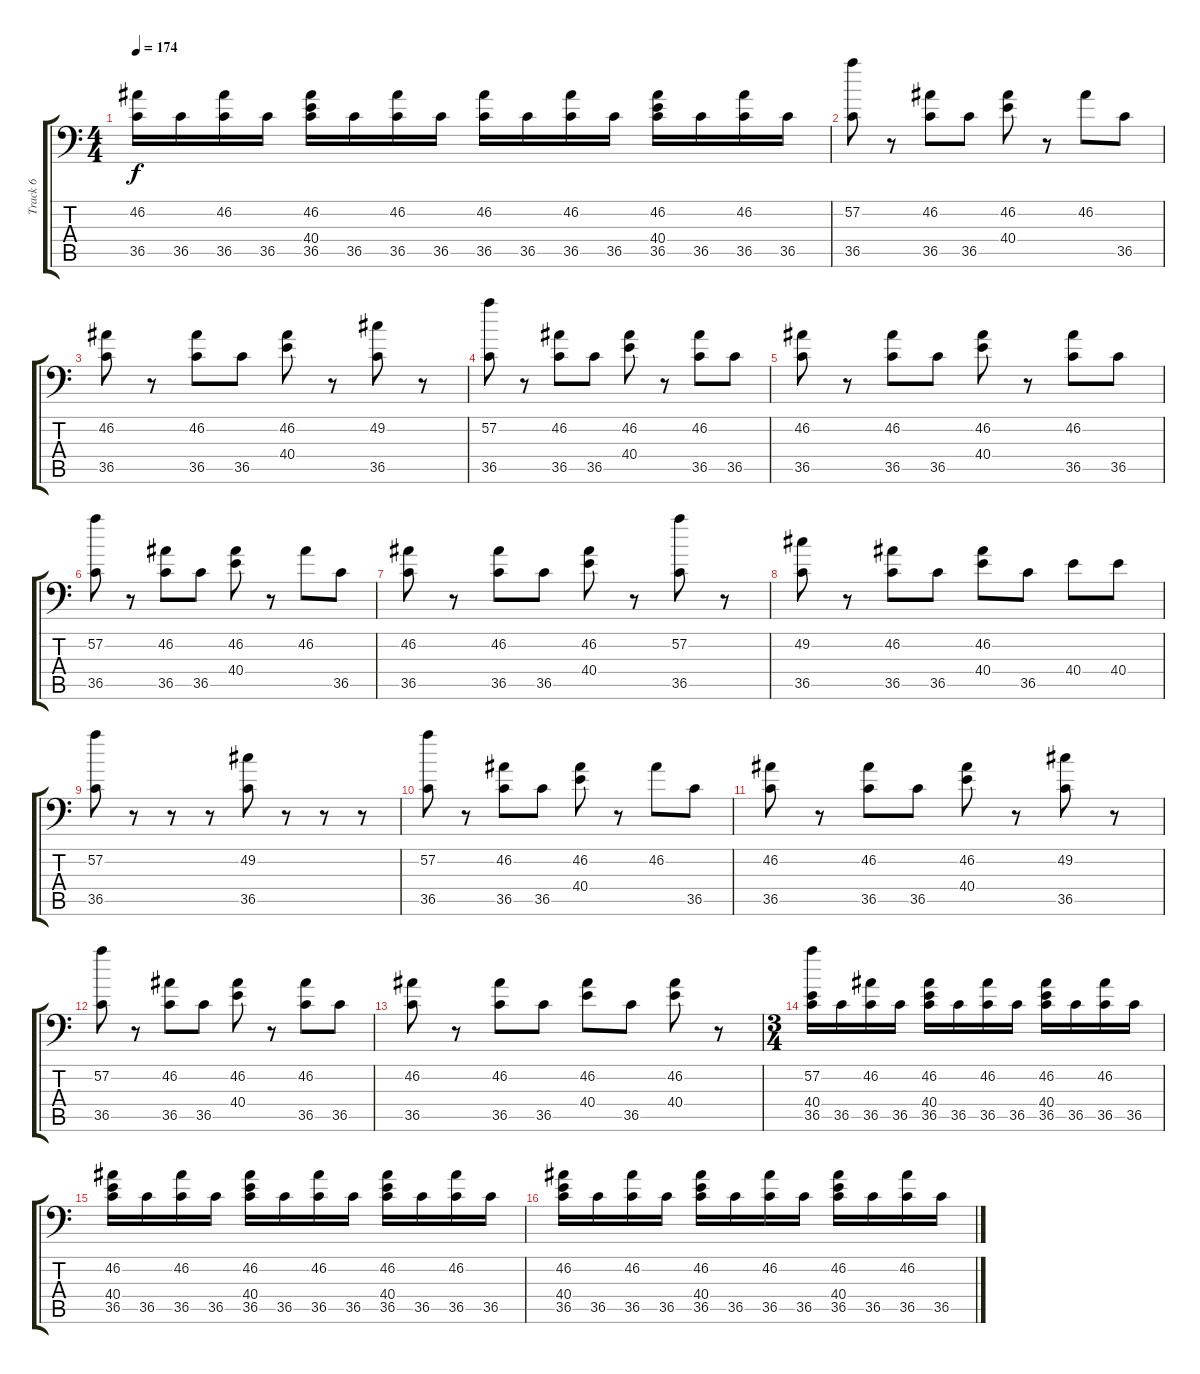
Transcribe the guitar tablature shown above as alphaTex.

\track ("Track 6" "Track 6") {instrument acousticgrandpiano}
\staff {score tabs}
\tuning (C-1 C-1 C-1 C-1 C-1 C-1) {hide}
\ts (4 4)
\tempo 174
\clef f4
\ks c
(46.2 36.5).16{dy f} 36.5.16 (46.2 36.5).16 36.5.16 (46.2 40.4 36.5).16 36.5.16 (46.2 36.5).16 36.5.16 (46.2 36.5).16 36.5.16 (46.2 36.5).16 36.5.16 (46.2 40.4 36.5).16 36.5.16 (46.2 36.5).16 36.5.16 |
(57.2 36.5).8 r.8 (46.2 36.5).8 36.5.8 (46.2 40.4).8 r.8 46.2.8 36.5.8 |
(46.2 36.5).8 r.8 (46.2 36.5).8 36.5.8 (46.2 40.4).8 r.8 (49.2 36.5).8 r.8 |
(57.2 36.5).8 r.8 (46.2 36.5).8 36.5.8 (46.2 40.4).8 r.8 (46.2 36.5).8 36.5.8 |
(46.2 36.5).8 r.8 (46.2 36.5).8 36.5.8 (46.2 40.4).8 r.8 (46.2 36.5).8 36.5.8 |
(57.2 36.5).8 r.8 (46.2 36.5).8 36.5.8 (46.2 40.4).8 r.8 46.2.8 36.5.8 |
(46.2 36.5).8 r.8 (46.2 36.5).8 36.5.8 (46.2 40.4).8 r.8 (57.2 36.5).8 r.8 |
(49.2 36.5).8 r.8 (46.2 36.5).8 36.5.8 (46.2 40.4).8 36.5.8 40.4.8 40.4.8 |
(57.2 36.5).8 r.8 r.8 r.8 (49.2 36.5).8 r.8 r.8 r.8 |
(57.2 36.5).8 r.8 (46.2 36.5).8 36.5.8 (46.2 40.4).8 r.8 46.2.8 36.5.8 |
(46.2 36.5).8 r.8 (46.2 36.5).8 36.5.8 (46.2 40.4).8 r.8 (49.2 36.5).8 r.8 |
(57.2 36.5).8 r.8 (46.2 36.5).8 36.5.8 (46.2 40.4).8 r.8 (46.2 36.5).8 36.5.8 |
(46.2 36.5).8 r.8 (46.2 36.5).8 36.5.8 (46.2 40.4).8 36.5.8 (46.2 40.4).8 r.8 |
\ts (3 4)
(57.2 40.4 36.5).16 36.5.16 (46.2 36.5).16 36.5.16 (46.2 40.4 36.5).16 36.5.16 (46.2 36.5).16 36.5.16 (46.2 40.4 36.5).16 36.5.16 (46.2 36.5).16 36.5.16 |
(46.2 40.4 36.5).16 36.5.16 (46.2 36.5).16 36.5.16 (46.2 40.4 36.5).16 36.5.16 (46.2 36.5).16 36.5.16 (46.2 40.4 36.5).16 36.5.16 (46.2 36.5).16 36.5.16 |
(46.2 40.4 36.5).16 36.5.16 (46.2 36.5).16 36.5.16 (46.2 40.4 36.5).16 36.5.16 (46.2 36.5).16 36.5.16 (46.2 40.4 36.5).16 36.5.16 (46.2 36.5).16 36.5.16
